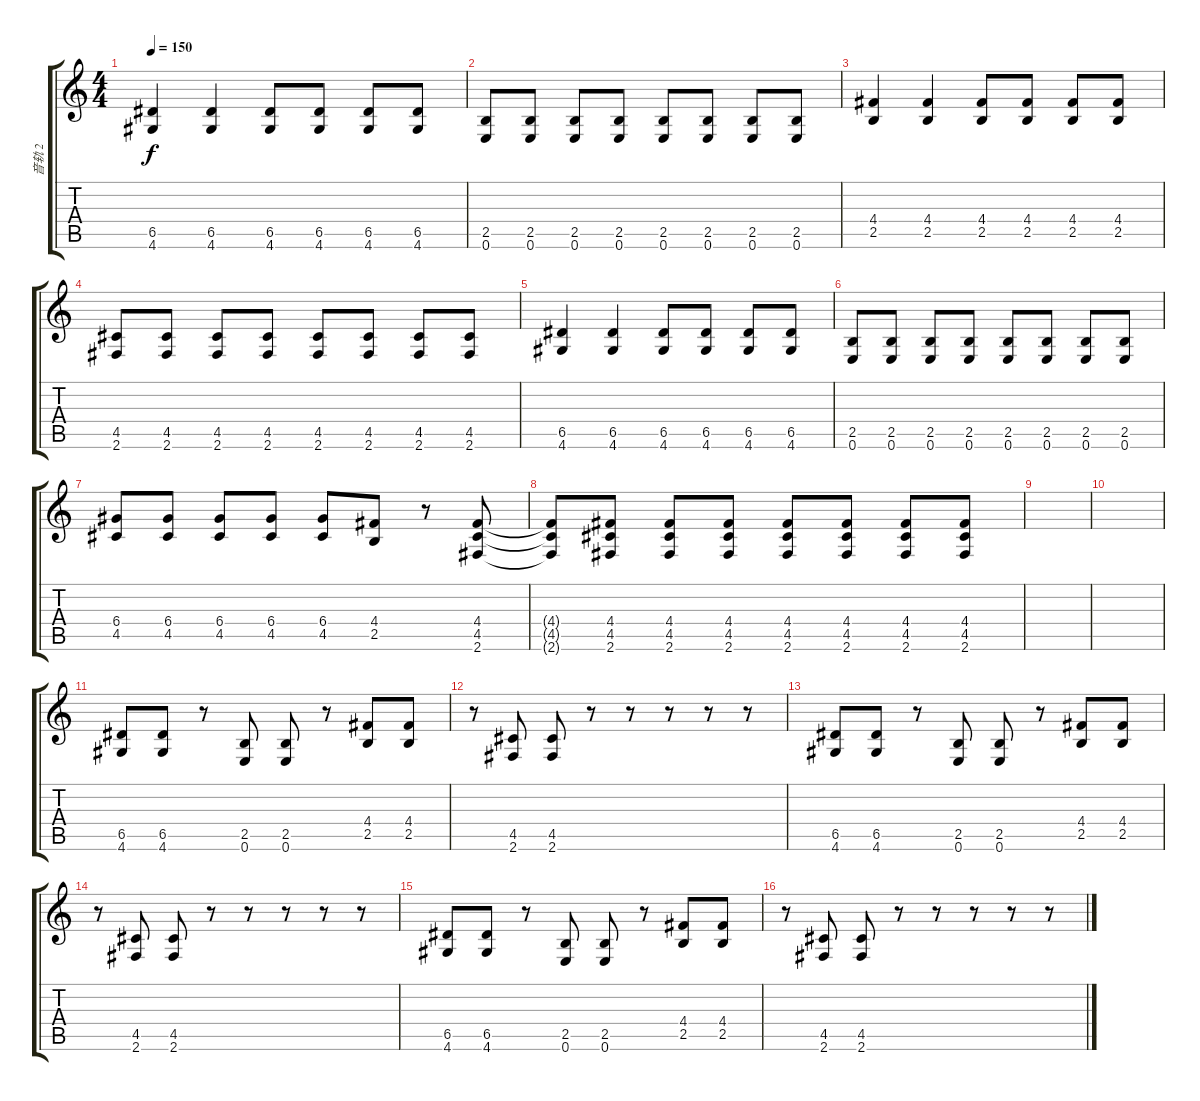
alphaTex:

\track ("音轨 2" "音轨 2") {instrument distortionguitar}
\staff {score tabs}
\tuning (E4 B3 G3 D3 A2 E2) {hide}
\ts (4 4)
\tempo 150
\clef g2
\ks c
(6.5 4.6).4{dy f} (6.5 4.6).4 (6.5 4.6).8 (6.5 4.6).8 (6.5 4.6).8 (6.5 4.6).8 |
(2.5 0.6).8 (2.5 0.6).8 (2.5 0.6).8 (2.5 0.6).8 (2.5 0.6).8 (2.5 0.6).8 (2.5 0.6).8 (2.5 0.6).8 |
(4.4 2.5).4 (4.4 2.5).4 (4.4 2.5).8 (4.4 2.5).8 (4.4 2.5).8 (4.4 2.5).8 |
(4.5 2.6).8 (4.5 2.6).8 (4.5 2.6).8 (4.5 2.6).8 (4.5 2.6).8 (4.5 2.6).8 (4.5 2.6).8 (4.5 2.6).8 |
(6.5 4.6).4 (6.5 4.6).4 (6.5 4.6).8 (6.5 4.6).8 (6.5 4.6).8 (6.5 4.6).8 |
(2.5 0.6).8 (2.5 0.6).8 (2.5 0.6).8 (2.5 0.6).8 (2.5 0.6).8 (2.5 0.6).8 (2.5 0.6).8 (2.5 0.6).8 |
(6.4 4.5).8 (6.4 4.5).8 (6.4 4.5).8 (6.4 4.5).8 (6.4 4.5).8 (4.4 2.5).8 r.8 (4.4 4.5 2.6).8 |
(4.4{t} 4.5{t} 2.6{t}).8 (4.4 4.5 2.6).8 (4.4 4.5 2.6).8 (4.4 4.5 2.6).8 (4.4 4.5 2.6).8 (4.4 4.5 2.6).8 (4.4 4.5 2.6).8 (4.4 4.5 2.6).8 |
|
|
(6.5 4.6).8 (6.5 4.6).8 r.8 (2.5 0.6).8 (2.5 0.6).8 r.8 (4.4 2.5).8 (4.4 2.5).8 |
r.8 (4.5 2.6).8 (4.5 2.6).8 r.8 r.8 r.8 r.8 r.8 |
(6.5 4.6).8 (6.5 4.6).8 r.8 (2.5 0.6).8 (2.5 0.6).8 r.8 (4.4 2.5).8 (4.4 2.5).8 |
r.8 (4.5 2.6).8 (4.5 2.6).8 r.8 r.8 r.8 r.8 r.8 |
(6.5 4.6).8 (6.5 4.6).8 r.8 (2.5 0.6).8 (2.5 0.6).8 r.8 (4.4 2.5).8 (4.4 2.5).8 |
r.8 (4.5 2.6).8 (4.5 2.6).8 r.8 r.8 r.8 r.8 r.8
